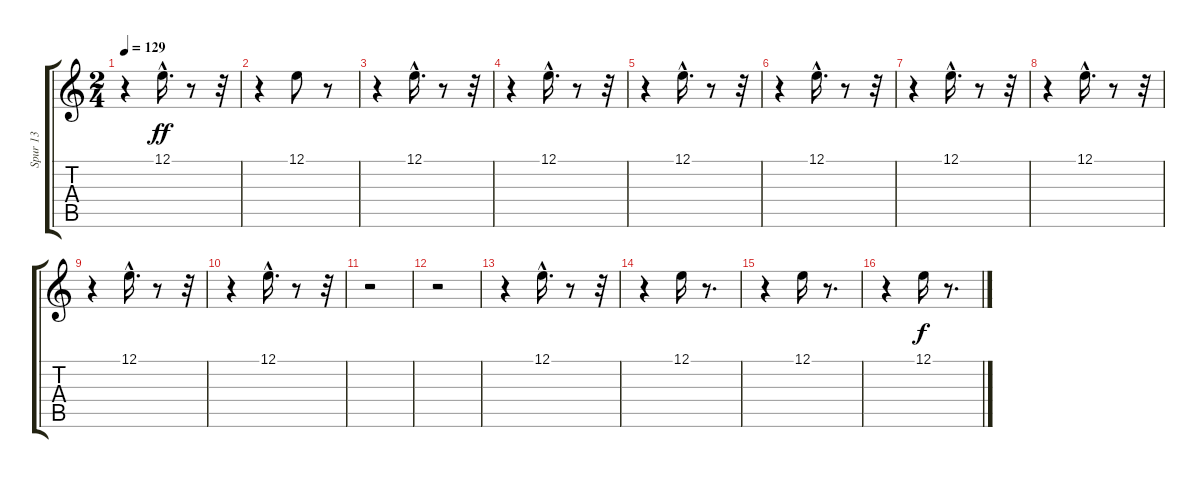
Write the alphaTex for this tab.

\track ("Spur 13" "Spur 13") {instrument helicopter}
\staff {score tabs}
\tuning (E4 B3 G3 D3 A2 E2) {hide}
\ts (2 4)
\tempo 129
\clef g2
\ks c
r.4{dy ff} 12.1{hac}.16{d} r.8 r.32 |
r.4 12.1.8 r.8 |
r.4 12.1{hac}.16{d} r.8 r.32 |
r.4 12.1{hac}.16{d} r.8 r.32 |
r.4 12.1{hac}.16{d} r.8 r.32 |
r.4 12.1{hac}.16{d} r.8 r.32 |
r.4 12.1{hac}.16{d} r.8 r.32 |
r.4 12.1{hac}.16{d} r.8 r.32 |
r.4 12.1{hac}.16{d} r.8 r.32 |
r.4 12.1{hac}.16{d} r.8 r.32 |
r.2 |
r.2 |
r.4 12.1{hac}.16{d} r.8 r.32 |
r.4 12.1.16 r.8{d} |
r.4 12.1.16 r.8{d} |
r.4 12.1.16{dy f} r.8{d}
